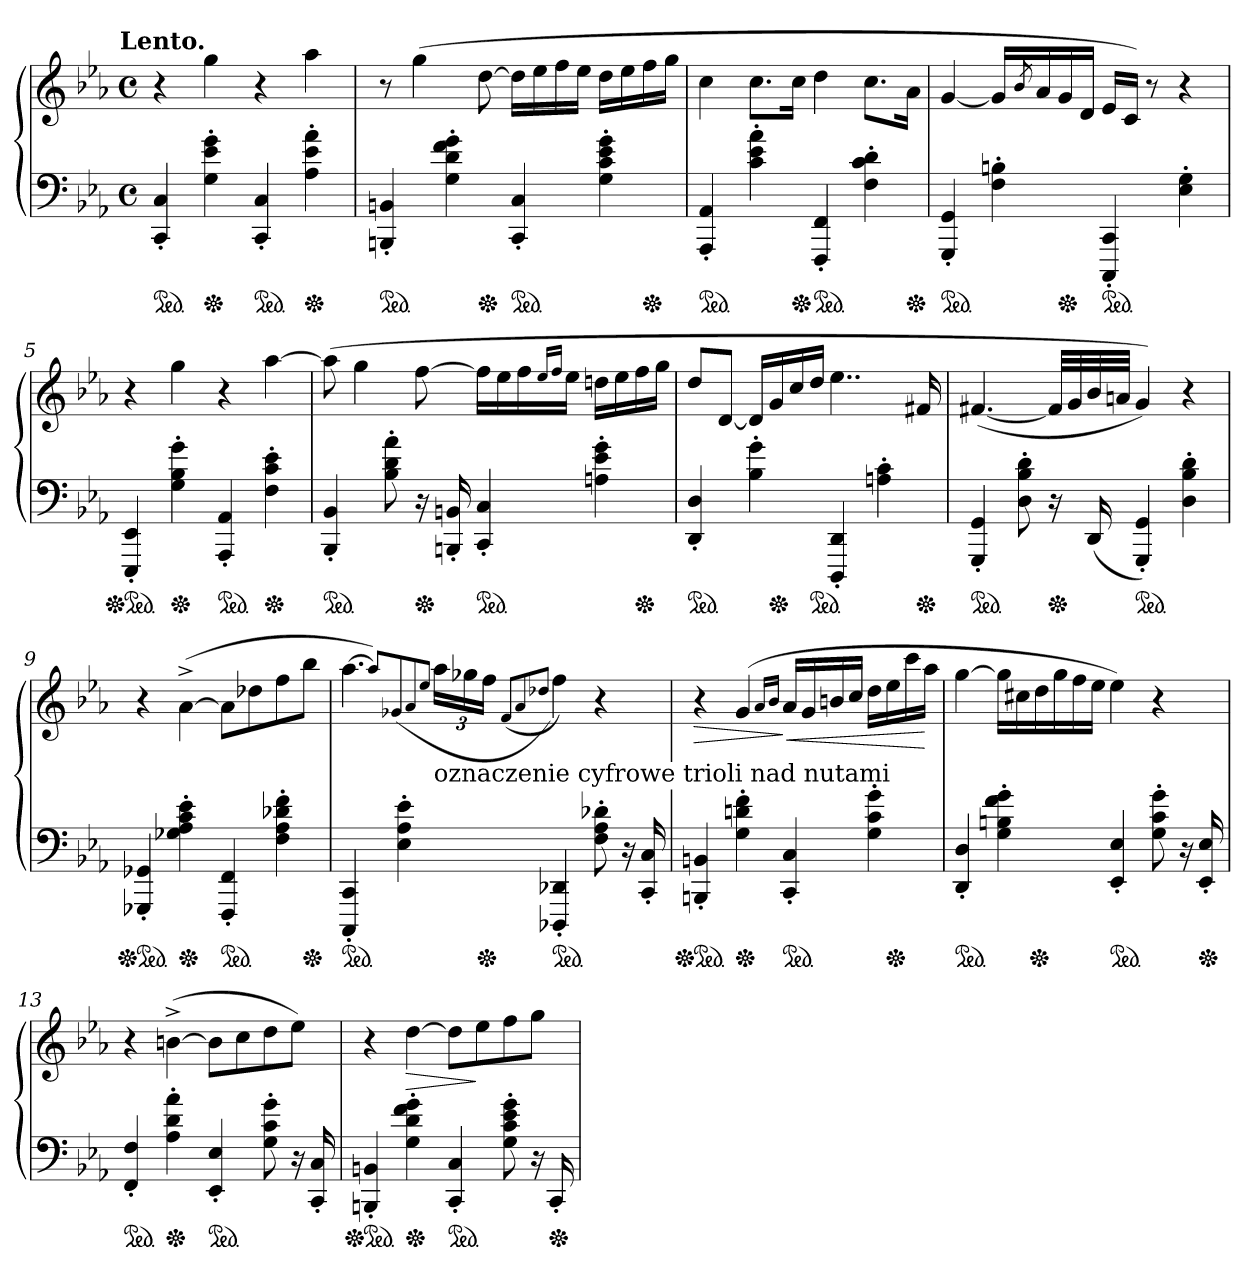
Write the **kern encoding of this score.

**kern	**kern	**dynam
*part1	*part1	*part1
*staff2	*staff1	*staff1/2
*clefF4	*clefG2	*
*k[b-e-a-]	*k[b-e-a-]	*
!!LO:TX:omd:t=Lento.
*M4/4	*M4/4	*
*met(c)	*met(c)	*
=1	=1	=1
!LO:TX:a:i:t=mezza voce	!	!
*ped	*	*
4CC'< 4C'<	4r	.
*Xped	*	*
4G'> 4e-'> 4g'>	4gg	.
*ped	*	*
4CC'< 4C'<	4r	.
*Xped	*	*
4A-'> 4e-'> 4a-'>	4aa-	.
=2	=2	=2
*ped	*	*
4BBBn'< 4BBn'<	8r	.
.	(4gg	.
4G'> 4d'> 4f'> 4g'>	.	.
*Xped	*	*
.	[8dd	.
*ped	*	*
4CC'< 4C'<	16ddLL]	.
.	16ee-	.
.	16ff	.
.	16ee-JJ	.
4G'> 4c'> 4e-'> 4g'>	16ddLL	.
.	16ee-	.
*Xped	*	*
.	16ff	.
.	16ggJJ	.
=3	=3	=3
*ped	*	*
4AAA-'< 4AA-'<	4cc	.
4c'> 4e-'> 4a-'>	8.ccL	.
*Xped	*	*
.	16ccJk	.
*ped	*	*
4FFF'< 4FF'<	4dd	.
4F'> 4c'> 4d'>	8.ccL	.
*Xped	*	*
.	16a-Jk	.
=4	=4	=4
*ped	*	*
4GGG'< 4GG'<	[4g	.
4F'> 4Bn'>	16gLL]	.
.	8qb-/	.
.	16a-	.
*Xped	*	*
.	16g	.
.	16dJJ	.
*ped	*	*
4CCC'< 4CC'<	16e-LL	.
.	16cJJ)	.
.	8r	.
4E-'> 4G'>	4r	.
=5	=5	=5
*Xped	*	*
*ped	*	*
4EEE-'< 4EE-'<	4r	.
*Xped	*	*
4G'> 4B-'> 4g'>	4gg	.
*ped	*	*
4AAA-'< 4AA-'<	4r	.
*Xped	*	*
4F'> 4c'> 4e-'>	[4aa-	.
=6	=6	=6
*ped	*	*
4BBB-'< 4BB-'<	(>8aa-]	.
.	4gg	.
8B-'> 8d'> 8a-'>	.	.
*Xped	*	*
16r	[8ff	.
16BBBn'< 16BBn'<	.	.
*ped	*	*
4CC'< 4C'<	16ffLL]	.
.	16ee-	.
.	16ff	.
.	16qee-/LL	.
.	16qff/JJ	.
.	16ee-JJ	.
4An'> 4e-'> 4g'>	16ddnLL	.
.	16ee-	.
*Xped	*	*
.	16ff	.
.	16ggJJ	.
=7	=7	=7
*ped	*	*
4DD'< 4D'<	8dd/L	.
.	[8dJ	.
4B-'> 4g'>	16dLL]	.
*Xped	*	*
.	16g	.
.	16cc	.
*ped	*	*
.	16ddJJ	.
4DDD'< 4DD'<	4..ee-	.
4An'> 4c'>	.	.
*Xped	*	*
.	16f#X	.
=8	=8	=8
*ped	*	*
4GGG'< 4GG'<	([4.f#X	.
8D'> 8B-'> 8d'>	.	.
*Xped	*	*
16r	32f#LLL]	.
.	32g	.
(<16DD	32b-	.
.	32anJJJ	.
*ped	*	*
4GGG'< 4GG'<)	4g))	.
4D'> 4B-'> 4d'>	4r	.
=9	=9	=9
*Xped	*	*
*ped	*	*
4GGG-X'< 4GG-X'<	4r	.
*Xped	*	*
4G-X'> 4A-'> 4c'> 4e-'>	(>[4a-^<\	.
*ped	*	*
4FFF'< 4FF'<	8a-L]	.
.	8dd-X	.
4F'> 4A-'> 4d-X'> 4f'>	8ff	.
*Xped	*	*
.	8bb-J	.
=10	=10	=10
*^	*	*
*ped	*	*	*
4CCC'< 4CC'<	4.ryy	[4.aa-	.
4E-'> 4A-'> 4e-'>	.	.	.
.	.	8qaa-/L])	.
.	.	(>8qg-X/	.
.	.	8qa-/	.
.	.	8qee-/J	.
!	!LO:TX:a:t=oznaczenie cyfrowe trioli nad nutami	!	!
.	2ryy	24aa-LL	.
.	.	24gg-X	.
*Xped	*	*	*
.	.	24ffJJ	.
.	.	(8qf/L	.
.	.	8qa-/	.
.	.	8qdd-X/J	.
*ped	*	*	*
4DDD-X'< 4DD-X'<	.	4ff))	.
8F'> 8A-'> 8d-X'>	.	4r	.
16r	8ryy	.	.
16CC'< 16C'<	.	.	.
*v	*v	*	*
=11	=11	=11
*Xped	*	*
*ped	*	*
4BBBn'< 4BBn'<	4r	>
*Xped	*	*
4G'> 4dn'> 4f'>	(>4g	.
.	16qa-/LL	.
.	16qb-/JJ	.
*ped	*	*
4CC'< 4C'<	16a-LL	] <
.	16g	.
.	16bn	.
.	16ccJJ	.
4G'> 4c'> 4g'>	16ddLL	.
*Xped	*	*
.	16ee-	.
.	16ccc	.
.	16aa-JJ	[
=12	=12	=12
*ped	*	*
4DD'< 4D'<	[4gg	.
*	*Xtuplet	*
4G'> 4Bn'> 4f'> 4g'>	24ggLL]	.
.	24cc#X	.
*Xped	*	*
.	24dd	.
.	24gg	.
.	24ff	.
.	24ee-JJ	.
*ped	*	*
4EE-'< 4E-'<	4ee-)	.
8G'> 8c'> 8g'>	4r	.
16r	.	.
*Xped	*	*
16EE-'< 16E-'<	.	.
=13	=13	=13
*ped	*	*
4FF'< 4F'<	4r	.
*Xped	*	*
4A-'> 4d'> 4a-'>	(>[4bn^<	.
*ped	*	*
4EE-'< 4E-'<	8bL]	.
.	8cc	.
8G'> 8c'> 8g'>	8dd	.
16r	8ee-J)	.
16CC'< 16C'<	.	.
=14	=14	=14
*Xped	*	*
*ped	*	*
4BBBn'< 4BBn'<	4r	.
*Xped	*	*
4G'> 4d'> 4f'> 4g'>	[4dd	>
*ped	*	*
4CC'< 4C'<	8ddL]	.
.	8ee-	]
8G'> 8c'> 8e-'> 8g'>	8ff	.
16r	8ggJ	.
*Xped	*	*
16CC'<	.	.
=	=	=
*-	*-	*-
